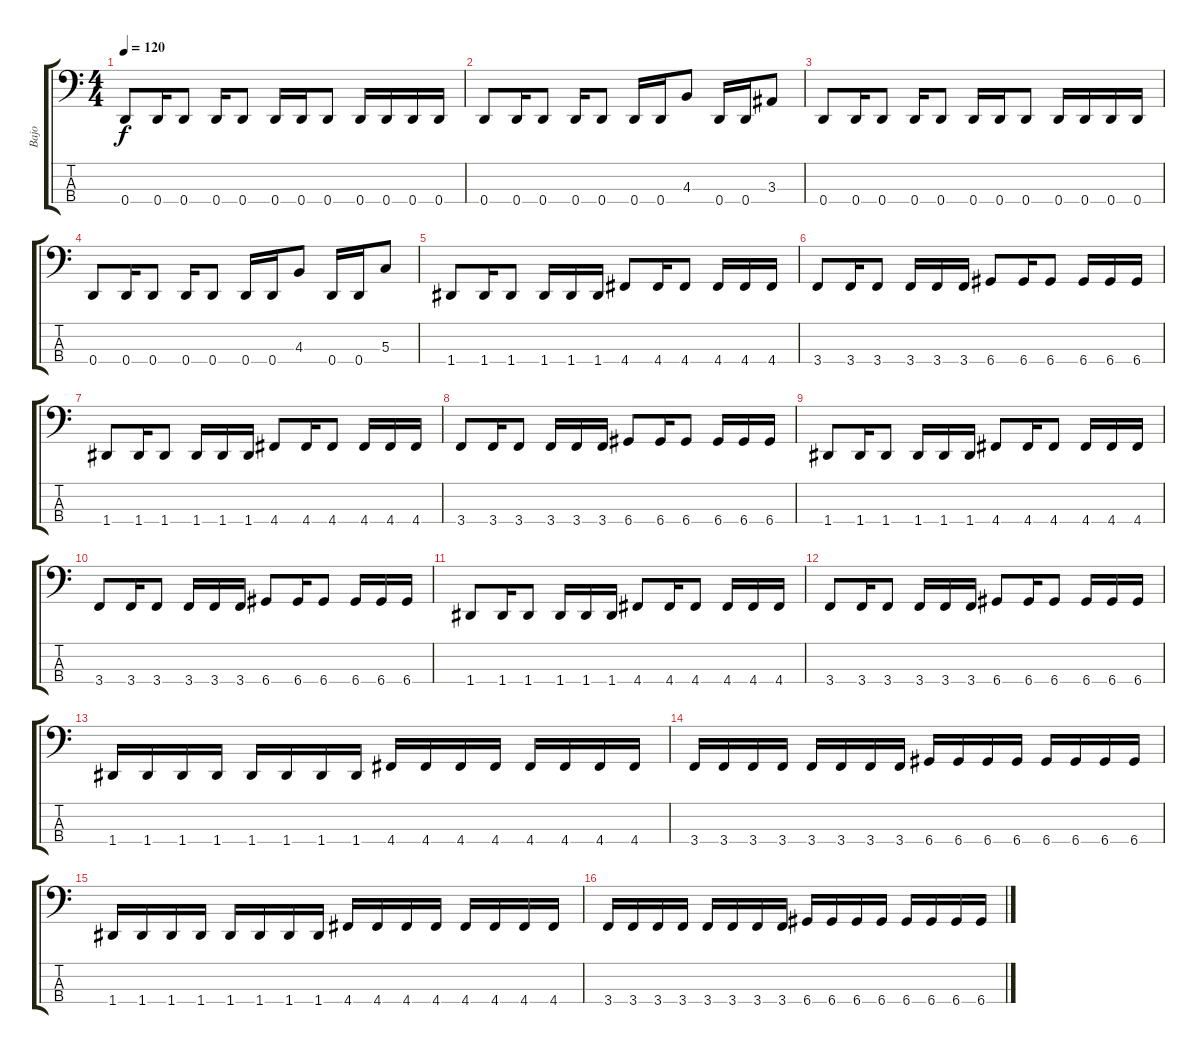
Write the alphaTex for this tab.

\track ("Bajo" "Bajo") {instrument electricbassfinger}
\staff {score tabs}
\tuning (F2 C2 G1 D1) {hide}
\ts (4 4)
\tempo 120
\clef f4
\ks c
0.4.8{dy f} 0.4.16 0.4.8 0.4.16 0.4.8 0.4.16 0.4.16 0.4.8 0.4.16 0.4.16 0.4.16 0.4.16 |
0.4.8 0.4.16 0.4.8 0.4.16 0.4.8 0.4.16 0.4.16 4.3.8 0.4.16 0.4.16 3.3.8 |
0.4.8 0.4.16 0.4.8 0.4.16 0.4.8 0.4.16 0.4.16 0.4.8 0.4.16 0.4.16 0.4.16 0.4.16 |
0.4.8 0.4.16 0.4.8 0.4.16 0.4.8 0.4.16 0.4.16 4.3.8 0.4.16 0.4.16 5.3.8 |
1.4.8 1.4.16 1.4.8 1.4.16 1.4.16 1.4.16 4.4.8 4.4.16 4.4.8 4.4.16 4.4.16 4.4.16 |
3.4.8 3.4.16 3.4.8 3.4.16 3.4.16 3.4.16 6.4.8 6.4.16 6.4.8 6.4.16 6.4.16 6.4.16 |
1.4.8 1.4.16 1.4.8 1.4.16 1.4.16 1.4.16 4.4.8 4.4.16 4.4.8 4.4.16 4.4.16 4.4.16 |
3.4.8 3.4.16 3.4.8 3.4.16 3.4.16 3.4.16 6.4.8 6.4.16 6.4.8 6.4.16 6.4.16 6.4.16 |
1.4.8 1.4.16 1.4.8 1.4.16 1.4.16 1.4.16 4.4.8 4.4.16 4.4.8 4.4.16 4.4.16 4.4.16 |
3.4.8 3.4.16 3.4.8 3.4.16 3.4.16 3.4.16 6.4.8 6.4.16 6.4.8 6.4.16 6.4.16 6.4.16 |
1.4.8 1.4.16 1.4.8 1.4.16 1.4.16 1.4.16 4.4.8 4.4.16 4.4.8 4.4.16 4.4.16 4.4.16 |
3.4.8 3.4.16 3.4.8 3.4.16 3.4.16 3.4.16 6.4.8 6.4.16 6.4.8 6.4.16 6.4.16 6.4.16 |
1.4.16 1.4.16 1.4.16 1.4.16 1.4.16 1.4.16 1.4.16 1.4.16 4.4.16 4.4.16 4.4.16 4.4.16 4.4.16 4.4.16 4.4.16 4.4.16 |
3.4.16 3.4.16 3.4.16 3.4.16 3.4.16 3.4.16 3.4.16 3.4.16 6.4.16 6.4.16 6.4.16 6.4.16 6.4.16 6.4.16 6.4.16 6.4.16 |
1.4.16 1.4.16 1.4.16 1.4.16 1.4.16 1.4.16 1.4.16 1.4.16 4.4.16 4.4.16 4.4.16 4.4.16 4.4.16 4.4.16 4.4.16 4.4.16 |
3.4.16 3.4.16 3.4.16 3.4.16 3.4.16 3.4.16 3.4.16 3.4.16 6.4.16 6.4.16 6.4.16 6.4.16 6.4.16 6.4.16 6.4.16 6.4.16
